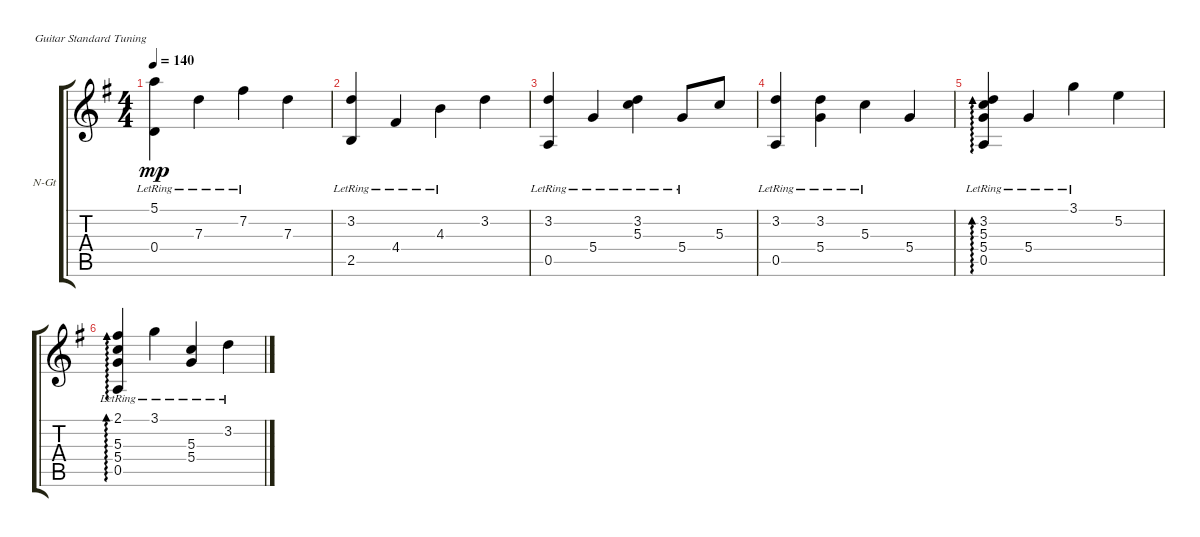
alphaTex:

\bracketExtendMode groupsimilarinstruments
\firstSystemTrackNameOrientation horizontal
\otherSystemsTrackNameOrientation horizontal
\track ("Nylon Guitar" "N-Gt") {instrument acousticguitarnylon}
\staff {score tabs}
\tuning (E4 B3 G3 D3 A2 E2)
\ts (4 4)
\tempo 140
\clef g2
\scale
0.244898
\ks g
(5.1{lr} 0.4{lr}).4{dy mp} 7.3{lr}.4 7.2{lr}.4 7.3.4 |
\scale
0.244898 (3.2{lr} 2.5{lr}).4 4.4{lr}.4 4.3{lr}.4 3.2.4 |
\scale
0.265306 (3.2{lr} 0.5{lr}).4 5.4{lr}.4 (3.2{lr} 5.3{lr}).4 5.4{lr}.8 5.3.8 |
\scale
0.244898 (3.2{lr} 0.5{lr}).4 (3.2{lr} 5.4{lr}).4 5.3{lr}.4 5.4.4 |
\scale
0.242 (3.2{lr} 5.3{lr} 5.4{lr} 0.5{lr}).4{ad 0} 5.4{lr}.4 3.1{lr}.4 5.2.4 |
\scale
0.258 (2.1{lr} 0.5{lr} 5.4{lr} 5.3{lr}).4{ad 0} 3.1{lr}.4 (5.3{lr} 5.4{lr}).4 3.2{lr}.4 |
\scale
0.227621
